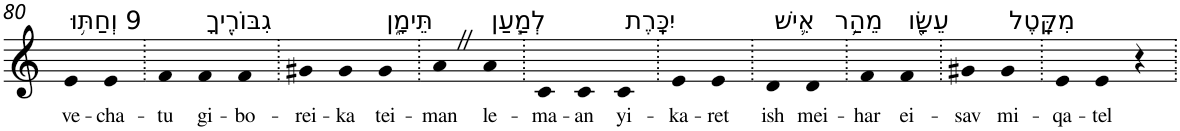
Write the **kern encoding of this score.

**kern	**text
*part1	*part1
*staff1	*staff1
*I"Piano	*
*I'Pno	*
!!LO:PB:g=z
*clefG2	*
*k[]	*
=80	=80
!LO:TX:a:t=9 וְחַתּ֥וּ	!
!	!LO:LY:b
4e	ve-
!	!LO:LY:b
4e	-cha-
=81.	=81.
!	!LO:LY:b
4f	-tu
!LO:TX:a:t=גִבּוֹרֶ֖יךָ	!
!	!LO:LY:b
4f	gi-
!	!LO:LY:b
4f	-bo-
=82.	=82.
!	!LO:LY:b
4g#X	-rei-
!	!LO:LY:b
4g#	-ka
!LO:TX:a:t=תֵּימָ֑ן	!
!	!LO:LY:b
4g#	tei-
=83.	=83.
!	!LO:LY:b
4aZ	-man
!LO:TX:a:t=לְמַ֧עַן	!
!	!LO:LY:b
4a	le-
=84.	=84.
!	!LO:LY:b
4c	-ma-
!	!LO:LY:b
4c	-an
!LO:TX:a:t=יִכָּֽרֶת	!
!	!LO:LY:b
4c	yi-
=85.	=85.
!	!LO:LY:b
4e	-ka-
!	!LO:LY:b
4e	-ret
=86.	=86.
!LO:TX:a:t=אִ֛ישׁ	!
!	!LO:LY:b
4d	ish
!LO:TX:a:t=מֵהַ֥ר	!
!	!LO:LY:b
4d	mei-
=87.	=87.
!	!LO:LY:b
4f	-har
!LO:TX:a:t=עֵשָׂ֖ו	!
!	!LO:LY:b
4f	ei-
=88.	=88.
!	!LO:LY:b
4g#X	-sav
!LO:TX:a:t=מִקָּֽטֶל	!
!	!LO:LY:b
4g#	mi-
=89.	=89.
!	!LO:LY:b
4e	-qa-
!	!LO:LY:b
4e	-tel
4r	.
=.	=.
*-	*-
